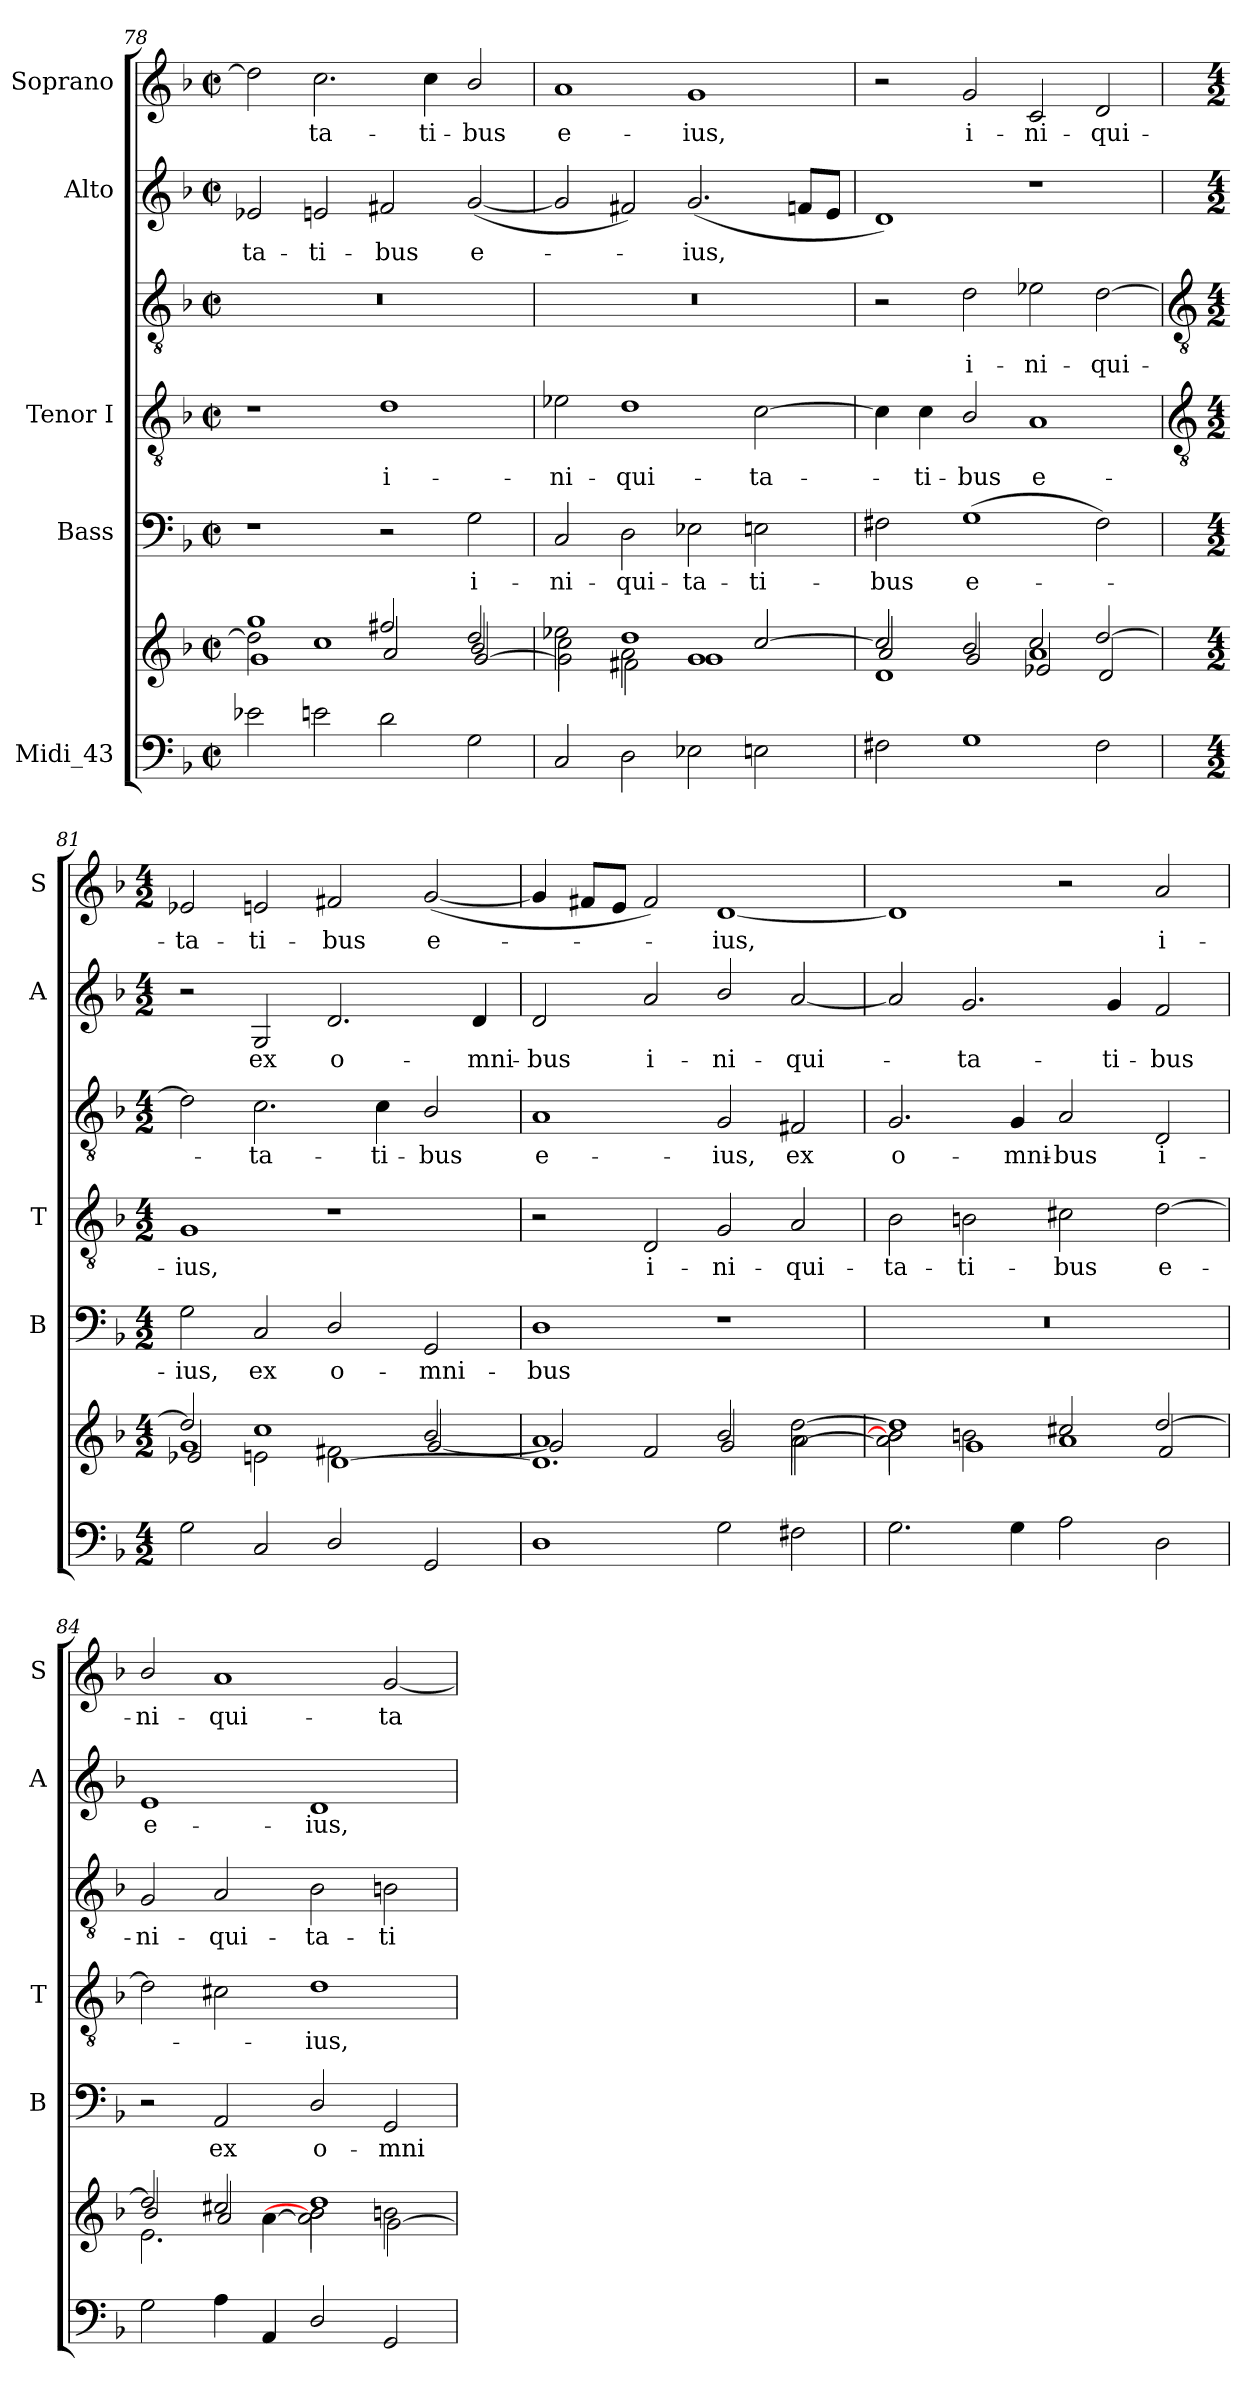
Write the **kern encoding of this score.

**kern	**kern	**kern	**text	**kern	**text	**kern	**text	**kern	**text	**kern	**text
*part5	*part5	*part4	*part4	*part3	*part3	*part3	*part3	*part2	*part2	*part1	*part1
*staff7	*staff6	*staff5	*staff5	*staff4	*staff4	*staff3	*staff3	*staff2	*staff2	*staff1	*staff1
*I"Midi_43	*	*I"Bass	*	*I"Tenor I	*	*	*	*I"Alto	*	*I"Soprano	*
*	*	*I'B	*	*I'T	*	*	*	*I'A	*	*I'S	*
*clefF4	*clefG2	*clefF4	*	*clefGv2	*	*clefGv2	*	*clefG2	*	*clefG2	*
*k[b-]	*k[b-]	*k[b-]	*	*k[b-]	*	*k[b-]	*	*k[b-]	*	*k[b-]	*
*F:	*F:	*F:	*	*F:	*	*F:	*	*F:	*	*F:	*
*M4/2	*M4/2	*M4/2	*	*M4/2	*	*M4/2	*	*M4/2	*	*M4/2	*
*met(c|)	*met(c|)	*met(c|)	*	*met(c|)	*	*met(c|)	*	*met(c|)	*	*met(c|)	*
=78	=78	=78	=78	=78	=78	=78	=78	=78	=78	=78	=78
*	*^	*	*	*	*	*	*	*	*	*	*
*	*	*^	*	*	*	*	*	*	*	*	*	*
!	!	!	!	!	!	!	!	!	!	!	!LO:LY:b	!	!
2e-X	1gg/	2dd\]	1g\	1r	.	1r	.	0r	.	2e-X	-ta-	2dd]	.
!	!	!	!	!	!	!	!	!	!	!	!LO:LY:b	!	!LO:LY:b
2en	.	1cc\	.	.	.	.	.	.	.	2en	-ti-	2.cc	ta-
!	!	!	!	!	!	!	!LO:LY:b	!	!	!	!LO:LY:b	!	!
2d	2ff#X/	.	2a/	2r	.	1d	i-	.	.	2f#X	-bus	.	.
!	!	!	!	!	!	!	!	!	!	!	!	!	!LO:LY:b
.	.	.	.	.	.	.	.	.	.	.	.	4cc	-ti-
!	!	!	!	!	!LO:LY:b	!	!	!	!	!	!LO:LY:b	!	!LO:LY:b
2G	2dd/	2b-/	[2g/	2G	i-	.	.	.	.	(<[2g	e-	2b-/	-bus
=79	=79	=79	=79	=79	=79	=79	=79	=79	=79	=79	=79	=79	=79
!	!	!	!	!	!LO:LY:b	!	!LO:LY:b	!	!	!	!	!	!LO:LY:b
2C	2ee-X\	2cc\	2g\]	2C	-ni-	2e-X	-ni-	0r	.	2g]	.	1a	e-
!	!	!	!	!	!LO:LY:b	!	!LO:LY:b	!	!	!	!	!	!
2D	1dd/	2a\	2f#X\	2D	-qui-	1d	-qui-	.	.	2f#X)	.	.	.
!	!	!	!	!	!LO:LY:b	!	!	!	!	!	!LO:LY:b	!	!LO:LY:b
2E-X	.	1g\	1g\	2E-X	-ta-	.	.	.	.	(<2.g	ius,	1g	-ius,
!	!	!	!	!	!LO:LY:b	!	!LO:LY:b	!	!	!	!	!	!
2En	[2cc/	.	.	2En	-ti-	[2c	-ta-	.	.	.	.	.	.
.	.	.	.	.	.	.	.	.	.	8fnL	.	.	.
.	.	.	.	.	.	.	.	.	.	8eJ	.	.	.
=80	=80	=80	=80	=80	=80	=80	=80	=80	=80	=80	=80	=80	=80
!	!	!	!	!	!LO:LY:b	!	!	!	!	!	!	!	!
2F#X	2cc/]	2a/	1d\	2F#X	-bus	4c]	.	2r	.	1d)	.	2r	.
!	!	!	!	!	!	!	!LO:LY:b	!	!	!	!	!	!
.	.	.	.	.	.	4c	ti-	.	.	.	.	.	.
!	!	!	!	!	!LO:LY:b	!	!LO:LY:b	!	!LO:LY:b	!	!	!	!LO:LY:b
1G	2b-/	2g/	.	(>1G	e-	2B-/	-bus	2d	i-	.	.	2g	i-
!	!	!	!	!	!	!	!LO:LY:b	!	!LO:LY:b	!	!	!	!LO:LY:b
.	2cc/	1a/	2e-X/	.	.	1A	e-	2e-X	-ni-	1r	.	2c	-ni-
!	!	!	!	!	!	!	!	!	!LO:LY:b	!	!	!	!LO:LY:b
2F#	[2dd/	.	2d/	2F#)	.	.	.	[2d	-qui-	.	.	2d	-qui-
!!LO:LB:g=z
=81	=81	=81	=81	=81	=81	=81	=81	=81	=81	=81	=81	=81	=81
*	*	*	*	*	*	*clefGv2	*	*clefGv2	*	*	*	*	*
*M4/2	*M4/2	*	*	*M4/2	*	*M4/2	*	*M4/2	*	*M4/2	*	*M4/2	*
!	!	!	!	!	!LO:LY:b	!	!LO:LY:b	!	!	!	!	!	!LO:LY:b
2G	2dd/]	1g\	2e-X/	2G	ius,	1G	ius,	2d]	.	2r	.	2e-X	-ta-
!	!	!	!	!	!LO:LY:b	!	!	!	!LO:LY:b	!	!LO:LY:b	!	!LO:LY:b
2C	1cc/	.	2en\	2C	ex	.	.	2.c	-ta-	2G	ex	2en	-ti-
!	!	!	!	!	!LO:LY:b	!	!	!	!	!	!LO:LY:b	!	!LO:LY:b
2D/	.	2f#X\	[1d\	2D/	o-	1r	.	.	.	2.d	o-	2f#X	-bus
!	!	!	!	!	!	!	!	!	!LO:LY:b	!	!	!	!
.	.	.	.	.	.	.	.	4c	-ti-	.	.	.	.
!	!	!	!	!	!LO:LY:b	!	!	!	!LO:LY:b	!	!	!	!LO:LY:b
2GG	2b-/	[2g/	.	2GG	-mni-	.	.	2B-/	-bus	.	.	(<[2g	e-
!	!	!	!	!	!	!	!	!	!	!	!LO:LY:b	!	!
.	.	.	.	.	.	.	.	.	.	4d	-mni-	.	.
=82	=82	=82	=82	=82	=82	=82	=82	=82	=82	=82	=82	=82	=82
!	!	!	!	!	!LO:LY:b	!	!	!	!LO:LY:b	!	!LO:LY:b	!	!
1D	1a/	2g/]	1.d\]	1D	-bus	2r	.	1A	e-	2d	-bus	4g]	.
.	.	.	.	.	.	.	.	.	.	.	.	8f#XL	.
.	.	.	.	.	.	.	.	.	.	.	.	8eJ	.
!	!	!	!	!	!	!	!LO:LY:b	!	!	!	!LO:LY:b	!	!
.	.	2f/	.	.	.	2D	i-	.	.	2a	i-	2f#)	.
!	!	!	!	!	!	!	!LO:LY:b	!	!LO:LY:b	!	!LO:LY:b	!	!LO:LY:b
2G	2b-/	2g/	.	1r	.	2G	-ni-	2G	-ius,	2b-/	-ni-	[1d	ius,
!	!	!	!	!	!	!	!LO:LY:b	!	!LO:LY:b	!	!LO:LY:b	!	!
2F#X	[2dd\	2a\	[2a\	.	.	2A	-qui-	2F#X	ex	[2a	-qui-	.	.
=83	=83	=83	=83	=83	=83	=83	=83	=83	=83	=83	=83	=83	=83
!	!	!	!	!	!	!	!LO:LY:b	!	!LO:LY:b	!	!	!	!
2.G	1dd/]	2b-\	2a\] 2b-\]	0r	.	2B-	-ta-	2.G	-o-	2a]	.	1d]	.
!	!	!	!	!	!	!	!LO:LY:b	!	!	!	!LO:LY:b	!	!
.	.	2bn\	1g\	.	.	2Bn	-ti-	.	.	2.g	ta-	.	.
!	!	!	!	!	!	!	!	!	!LO:LY:b	!	!	!	!
4G	.	.	.	.	.	.	.	4G	-mni-	.	.	.	.
!	!	!	!	!	!	!	!LO:LY:b	!	!LO:LY:b	!	!	!	!
2A	2cc#X/	1a\	.	.	.	2c#X	-bus	2A	-bus	.	.	2r	.
!	!	!	!	!	!	!	!	!	!	!	!LO:LY:b	!	!
.	.	.	.	.	.	.	.	.	.	4g	-ti-	.	.
!	!	!	!	!	!	!	!LO:LY:b	!	!LO:LY:b	!	!LO:LY:b	!	!LO:LY:b
2D	[2dd/	.	2f/	.	.	[2d	e-	2D	i-	2f	-bus	2a	i-
=84	=84	=84	=84	=84	=84	=84	=84	=84	=84	=84	=84	=84	=84
!	!	!	!	!	!	!	!	!	!LO:LY:b	!	!LO:LY:b	!	!LO:LY:b
2G	2dd/]	2b-/	2.e\	2r	.	2d]	.	2G	ni-	1e	e-	2b-/	-ni-
!	!	!	!	!	!LO:LY:b	!	!	!	!LO:LY:b	!	!	!	!LO:LY:b
4A\	2cc#X/	2a/	.	2AA	ex	2c#X	.	2A	-qui-	.	.	1a	-qui-
4AA/	.	.	[4a\	.	.	.	.	.	.	.	.	.	.
!	!	!	!	!	!LO:LY:b	!	!LO:LY:b	!	!LO:LY:b	!	!LO:LY:b	!	!
2D/	1dd/	2b-\	2a\] 2b-\]	2D/	o-	1d	-ius,	2B-	-ta-	1d	-ius,	.	.
!	!	!	!	!	!LO:LY:b	!	!	!	!LO:LY:b	!	!	!	!LO:LY:b
2GG	.	2bn\	[2g\	2GG	-mni-	.	.	2Bn	-ti-	.	.	[2g	-ta-
*	*v	*v	*v	*	*	*	*	*	*	*	*	*	*
=	=	=	=	=	=	=	=	=	=	=	=
*-	*-	*-	*-	*-	*-	*-	*-	*-	*-	*-	*-
